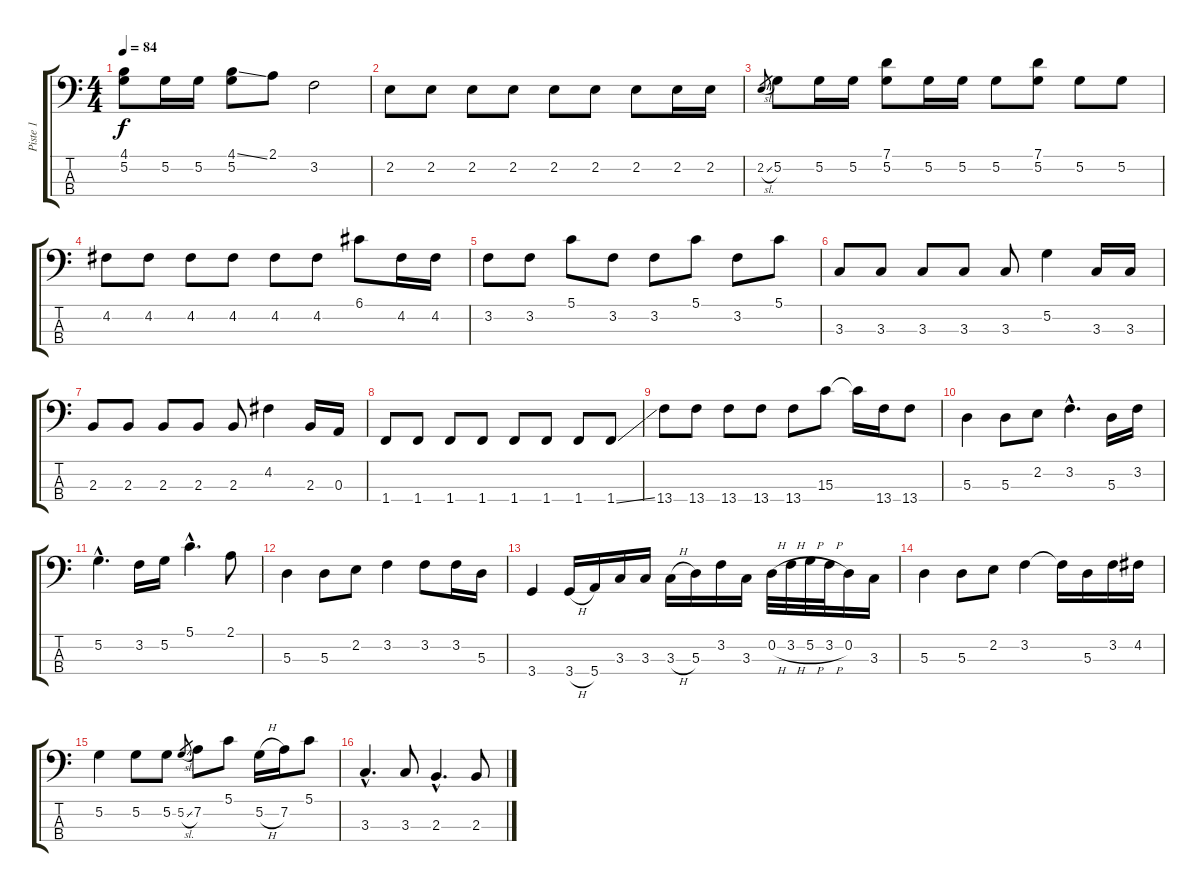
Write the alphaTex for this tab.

\track ("Piste 1" "Piste 1") {instrument electricbassfinger}
\staff {score tabs}
\tuning (G2 D2 A1 E1) {hide}
\ts (4 4)
\tempo 84
\clef f4
\ks c
(4.1 5.2).8{dy f} 5.2.16 5.2.16 (4.1{ss} 5.2).8 2.1.8 3.2.2 |
2.2.8 2.2.8 2.2.8 2.2.8 2.2.8 2.2.8 2.2.8 2.2.16 2.2.16 |
2.2{sl}.8{gr} 5.2.8 5.2.16 5.2.16 (7.1 5.2).8 5.2.16 5.2.16 5.2.8 (7.1 5.2).8 5.2.8 5.2.8 |
4.2.8 4.2.8 4.2.8 4.2.8 4.2.8 4.2.8 6.1.8 4.2.16 4.2.16 |
3.2.8 3.2.8 5.1.8 3.2.8 3.2.8 5.1.8 3.2.8 5.1.8 |
3.3.8 3.3.8 3.3.8 3.3.8 3.3.8 5.2.4 3.3.16 3.3.16 |
2.3.8 2.3.8 2.3.8 2.3.8 2.3.8 4.2.4 2.3.16 0.3.16 |
1.4.8 1.4.8 1.4.8 1.4.8 1.4.8 1.4.8 1.4.8 1.4{ss}.8 |
13.4.8 13.4.8 13.4.8 13.4.8 13.4.8 15.3.8 15.3{t}.16 13.4.16 13.4.8 |
5.3.4 5.3.8 2.2.8 3.2{hac}.4{d} 5.3.16 3.2.16 |
5.2{hac}.4{d} 3.2.16 5.2.16 5.1{hac}.4{d} 2.1.8 |
5.3.4 5.3.8 2.2.8 3.2.4 3.2.8 3.2.16 5.3.16 |
3.4.4 3.4{h}.16 5.4.16 3.3.16 3.3.16 3.3{h}.16 5.3.16 3.2.16 3.3.16 0.2{h}.32 3.2{h}.32 5.2{h}.32 3.2{h}.32 0.2.16 3.3.16 |
5.3.4 5.3.8 2.2.8 3.2.4 3.2{t}.16 5.3.16 3.2.16 4.2.16 |
5.2.4 5.2.8 5.2.8 5.2{sl}.8{gr} 7.2.8 5.1.8 5.2{h}.16 7.2.16 5.1.8 |
3.3{hac}.4{d} 3.3.8 2.3{hac}.4{d} 2.3.8
